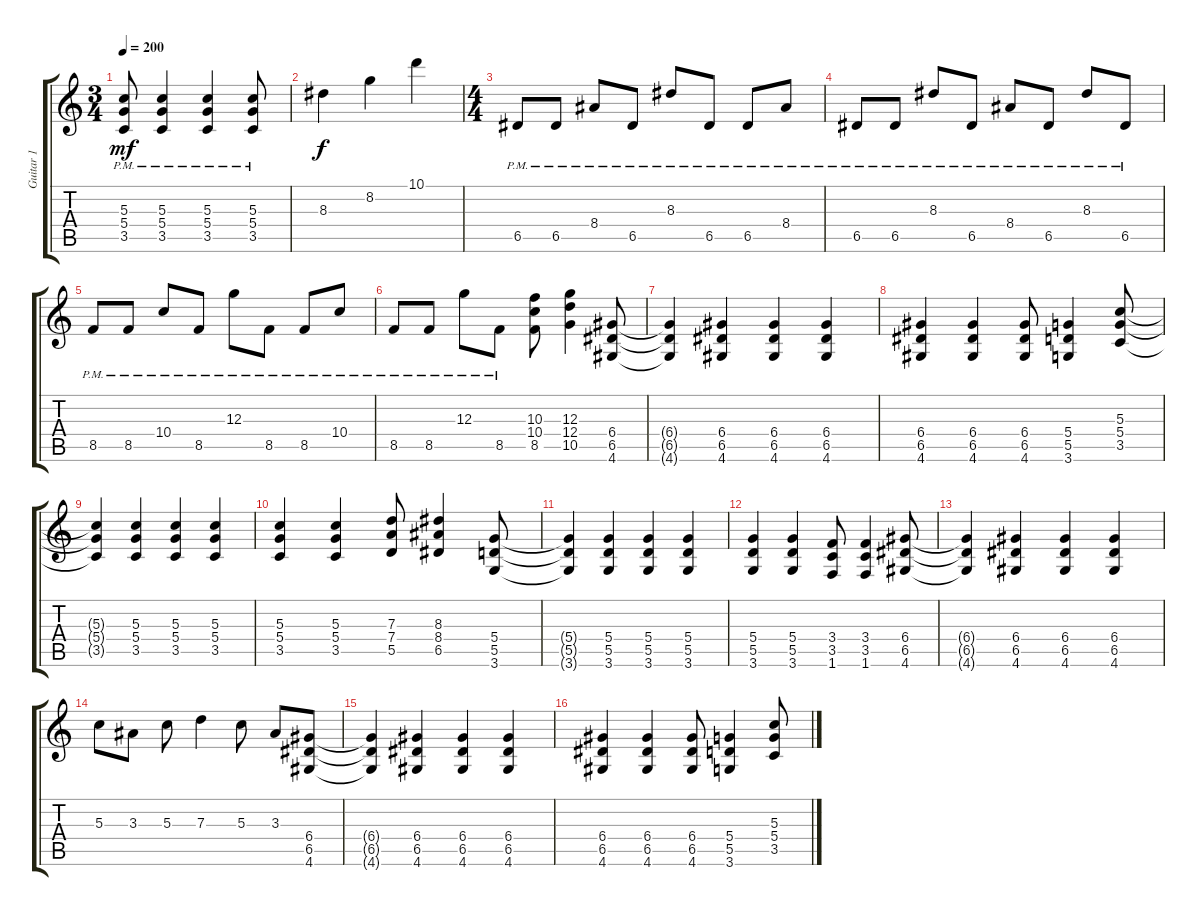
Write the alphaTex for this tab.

\track ("Guitar 1" "Guitar 1") {instrument distortionguitar}
\staff {score tabs}
\tuning (E4 B3 G3 D3 A2 E2) {hide}
\ts (3 4)
\tempo 200
\clef g2
\ks c
(5.3{pm} 5.4{pm} 3.5{pm}).8{dy mf} (5.3{pm} 5.4{pm} 3.5{pm}).4 (5.3{pm} 5.4{pm} 3.5{pm}).4 (5.3{pm} 5.4{pm} 3.5{pm}).8 |
8.3.4{dy f} 8.2.4 10.1.4 |
\ts (4 4)
6.5{pm}.8 6.5{pm}.8 8.4{pm}.8 6.5{pm}.8 8.3{pm}.8 6.5{pm}.8 6.5{pm}.8 8.4{pm}.8 |
6.5{pm}.8 6.5{pm}.8 8.3{pm}.8 6.5{pm}.8 8.4{pm}.8 6.5{pm}.8 8.3{pm}.8 6.5{pm}.8 |
8.5{pm}.8 8.5{pm}.8 10.4{pm}.8 8.5{pm}.8 12.3{pm}.8 8.5{pm}.8 8.5{pm}.8 10.4{pm}.8 |
8.5{pm}.8 8.5{pm}.8 12.3{pm}.8 8.5{pm}.8 (10.3 10.4 8.5).8 (12.3 12.4 10.5).4 (6.4 6.5 4.6).8 |
(6.4{t} 6.5{t} 4.6{t}).4 (6.4 6.5 4.6).4 (6.4 6.5 4.6).4 (6.4 6.5 4.6).4 |
(6.4 6.5 4.6).4 (6.4 6.5 4.6).4 (6.4 6.5 4.6).8 (5.4 5.5 3.6).4 (5.3 5.4 3.5).8 |
(5.3{t} 5.4{t} 3.5{t}).4 (5.3 5.4 3.5).4 (5.3 5.4 3.5).4 (5.3 5.4 3.5).4 |
(5.3 5.4 3.5).4 (5.3 5.4 3.5).4 (7.3 7.4 5.5).8 (8.3 8.4 6.5).4 (5.4 5.5 3.6).8 |
(5.4{t} 5.5{t} 3.6{t}).4 (5.4 5.5 3.6).4 (5.4 5.5 3.6).4 (5.4 5.5 3.6).4 |
(5.4 5.5 3.6).4 (5.4 5.5 3.6).4 (3.4 3.5 1.6).8 (3.4 3.5 1.6).4 (6.4 6.5 4.6).8 |
(6.4{t} 6.5{t} 4.6{t}).4 (6.4 6.5 4.6).4 (6.4 6.5 4.6).4 (6.4 6.5 4.6).4 |
5.3.8 3.3.8 5.3.8 7.3.4 5.3.8 3.3.8 (6.4 6.5 4.6).8 |
(6.4{t} 6.5{t} 4.6{t}).4 (6.4 6.5 4.6).4 (6.4 6.5 4.6).4 (6.4 6.5 4.6).4 |
(6.4 6.5 4.6).4 (6.4 6.5 4.6).4 (6.4 6.5 4.6).8 (5.4 5.5 3.6).4 (5.3 5.4 3.5).8
